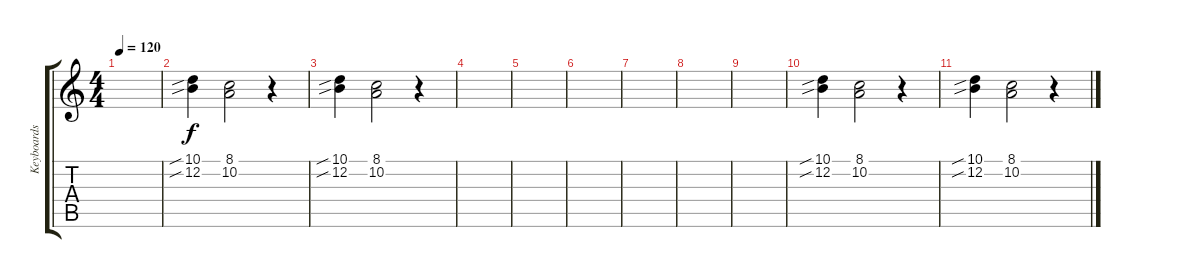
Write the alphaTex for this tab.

\track ("Keyboards - Strings" "Keyboards ") {instrument stringensemble1}
\staff {score tabs}
\tuning (E4 B3 G3 D3 A2 E2) {hide}
\ts (4 4)
\tempo 120
\clef g2
\ks c
|
(10.1{sib} 12.2{sib}).4 (8.1 10.2).2 r.4 |
(10.1{sib} 12.2{sib}).4 (8.1 10.2).2 r.4 |
|
|
|
|
|
|
(10.1{sib} 12.2{sib}).4 (8.1 10.2).2 r.4 |
(10.1{sib} 12.2{sib}).4 (8.1 10.2).2 r.4
